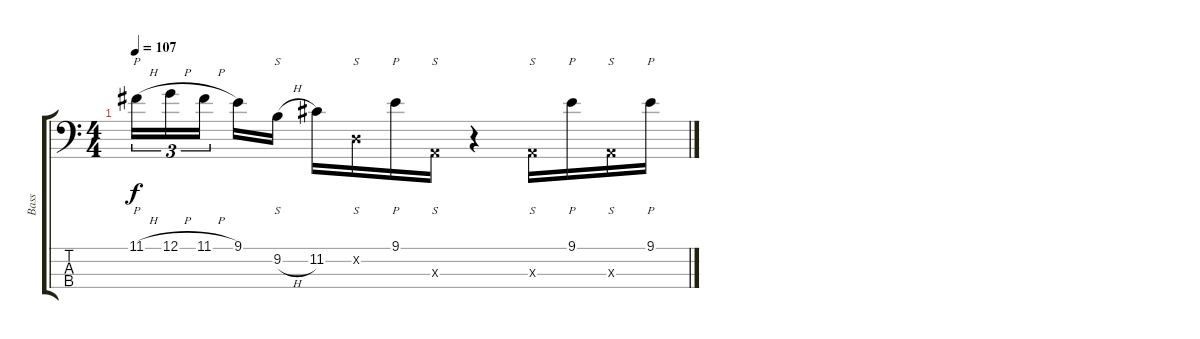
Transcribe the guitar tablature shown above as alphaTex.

\track ("Bass" "Bass") {instrument slapbass1}
\staff {score tabs}
\tuning (G2 D2 A1 E1) {hide}
\ts (4 4)
\tempo 107
\clef f4
\ks c
11.1{h}.16{p tu (3 2) dy f} 12.1{h}.16{tu (3 2)} 11.1{h}.16{tu (3 2) beam splitsecondary} 9.1.16 9.2{h}.16{s} 11.2.16 0.2{x}.16{s} 9.1.16{p} 0.3{x}.16{s} r.4 0.3{x}.16{s} 9.1.16{p} 0.3{x}.16{s} 9.1.16{p}
